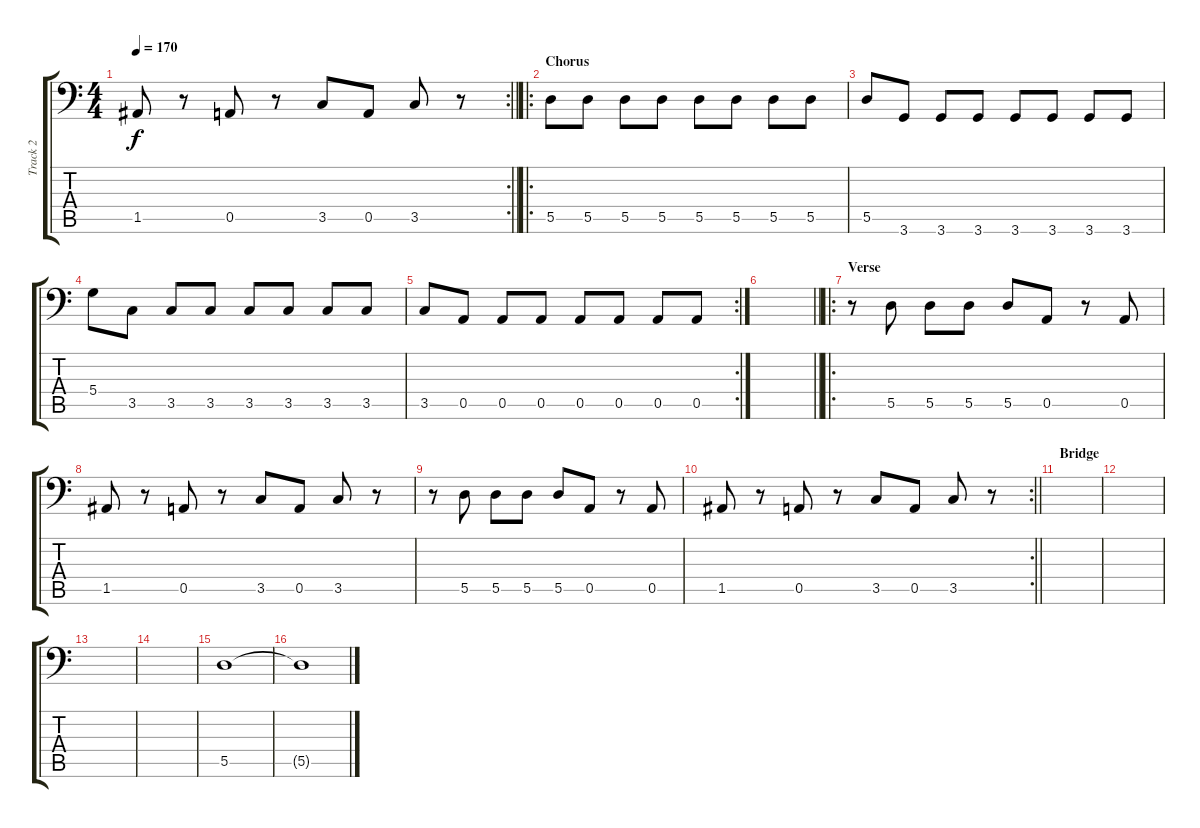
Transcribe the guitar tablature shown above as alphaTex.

\track ("Track 2" "Track 2") {instrument electricbasspick}
\staff {score tabs}
\tuning (E3 B2 G2 D2 A1 E1) {hide}
\rc 2
\ts (4 4)
\tempo 170
\clef f4
\barLineRight lightlight
\ks c
1.5.8{dy f} r.8 0.5.8 r.8 3.5.8 0.5.8 3.5.8 r.8 |
\ro
\section ("" "Chorus")
5.5.8 5.5.8 5.5.8 5.5.8 5.5.8 5.5.8 5.5.8 5.5.8 |
5.5.8 3.6.8 3.6.8 3.6.8 3.6.8 3.6.8 3.6.8 3.6.8 |
5.4.8 3.5.8 3.5.8 3.5.8 3.5.8 3.5.8 3.5.8 3.5.8 |
\rc 2
3.5.8 0.5.8 0.5.8 0.5.8 0.5.8 0.5.8 0.5.8 0.5.8 |
\barLineRight lightlight
|
\ro
\section ("" "Verse")
r.8 5.5.8 5.5.8 5.5.8 5.5.8 0.5.8 r.8 0.5.8 |
1.5.8 r.8 0.5.8 r.8 3.5.8 0.5.8 3.5.8 r.8 |
r.8 5.5.8 5.5.8 5.5.8 5.5.8 0.5.8 r.8 0.5.8 |
\rc 2
\barLineRight lightlight
1.5.8 r.8 0.5.8 r.8 3.5.8 0.5.8 3.5.8 r.8 |
\section ("" "Bridge")
|
|
|
|
5.5.1 |
5.5{t}.1
